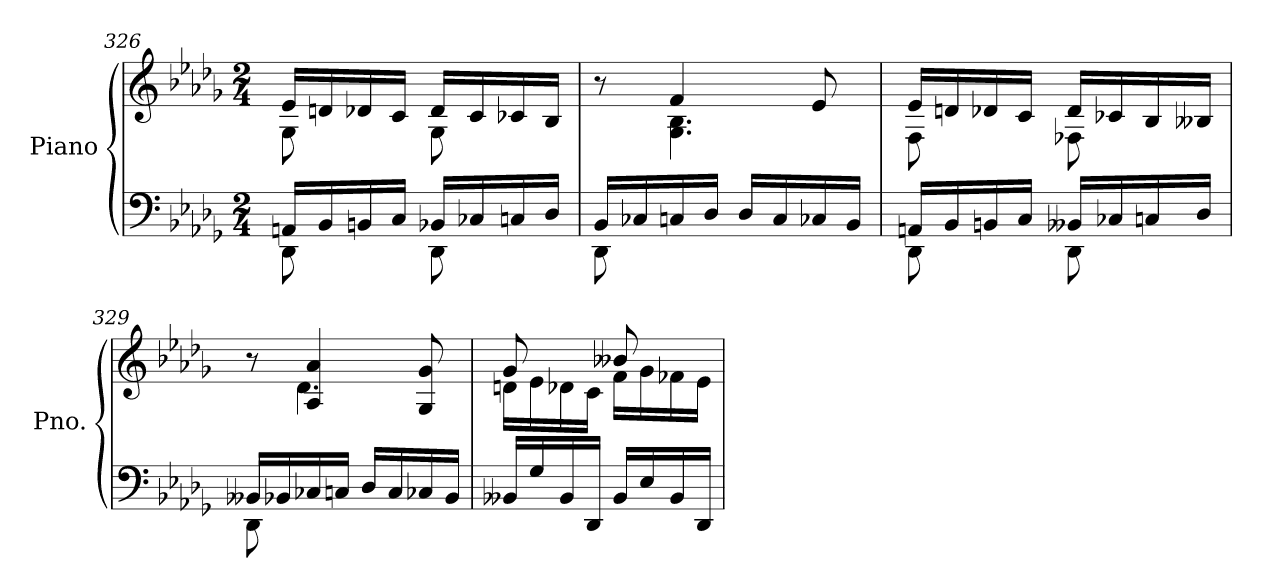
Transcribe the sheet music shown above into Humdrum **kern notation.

**kern	**kern
*part1	*part1
*staff2	*staff1
*I"Piano	*
*I'Pno.	*
*clefF4	*clefG2
*k[b-e-a-d-g-]	*k[b-e-a-d-g-]
*M2/4	*M2/4
=326	=326
*^	*^
16AAn/LL	8DD-\	16e-/LL	8G-\
16BB-/	.	16dn/	.
16BBn/	8rGGyy	16d-X/	8rAyy
16C/JJ	.	16c/JJ	.
16BB-X/LL	8DD-\	16d-/LL	8G-\
16C-X/	.	16c/	.
16Cn/	8rGGyy	16c-X/	8rAyy
16D-/JJ	.	16B-/JJ	.
=327	=327	=327	=327
16BB-/LL	8DD-\	8r	8ryy
16C-X/	.	.	.
16Cn/	8ryy	4f/	4.G-\ 4.B-\
16D-/JJ	.	.	.
16D-/LL	4ryy	.	.
16C/	.	.	.
16C-X/	.	8e-/	.
16BB-/JJ	.	.	.
=328	=328	=328	=328
16AAn/LL	8DD-\	16e-/LL	8F\
16BB-/	.	16dn/	.
16BBn/	8rGGyy	16d-X/	8rAyy
16C/JJ	.	16c/JJ	.
16BB--X/LL	8DD-\	16d-/LL	8F-X\
16C-X/	.	16c-X/	.
16Cn/	8rGGyy	16B-/	8rAyy
16D-/JJ	.	16B--X/JJ	.
!!LO:PB:g=z	!!
=329	=329	=329	=329
16BB--X/LL	8DD-\	8r	8ryy
16BB-X/	.	.	.
16C-X/	8rBByy	4A-/ 4a-/	4.d-\
16Cn/JJ	.	.	.
16D-/LL	4rBByy	.	.
16C/	.	.	.
16C-X/	.	8G-/ 8g-/	.
16BB-/JJ	.	.	.
*v	*v	*	*
=330	=330	=330
16BB--X/LL	8g-/	16dn\LL
16G-/	.	16e-\
16BB--/	8ryy	16d-X\
16DD-/JJ	.	16c\JJ
16BB--/LL	8b--X/	16f\LL
16E-/	.	16g-\
16BB--/	8ryy	16f-X\
16DD-/JJ	.	16e-\JJ
*	*v	*v
=	=
*-	*-
